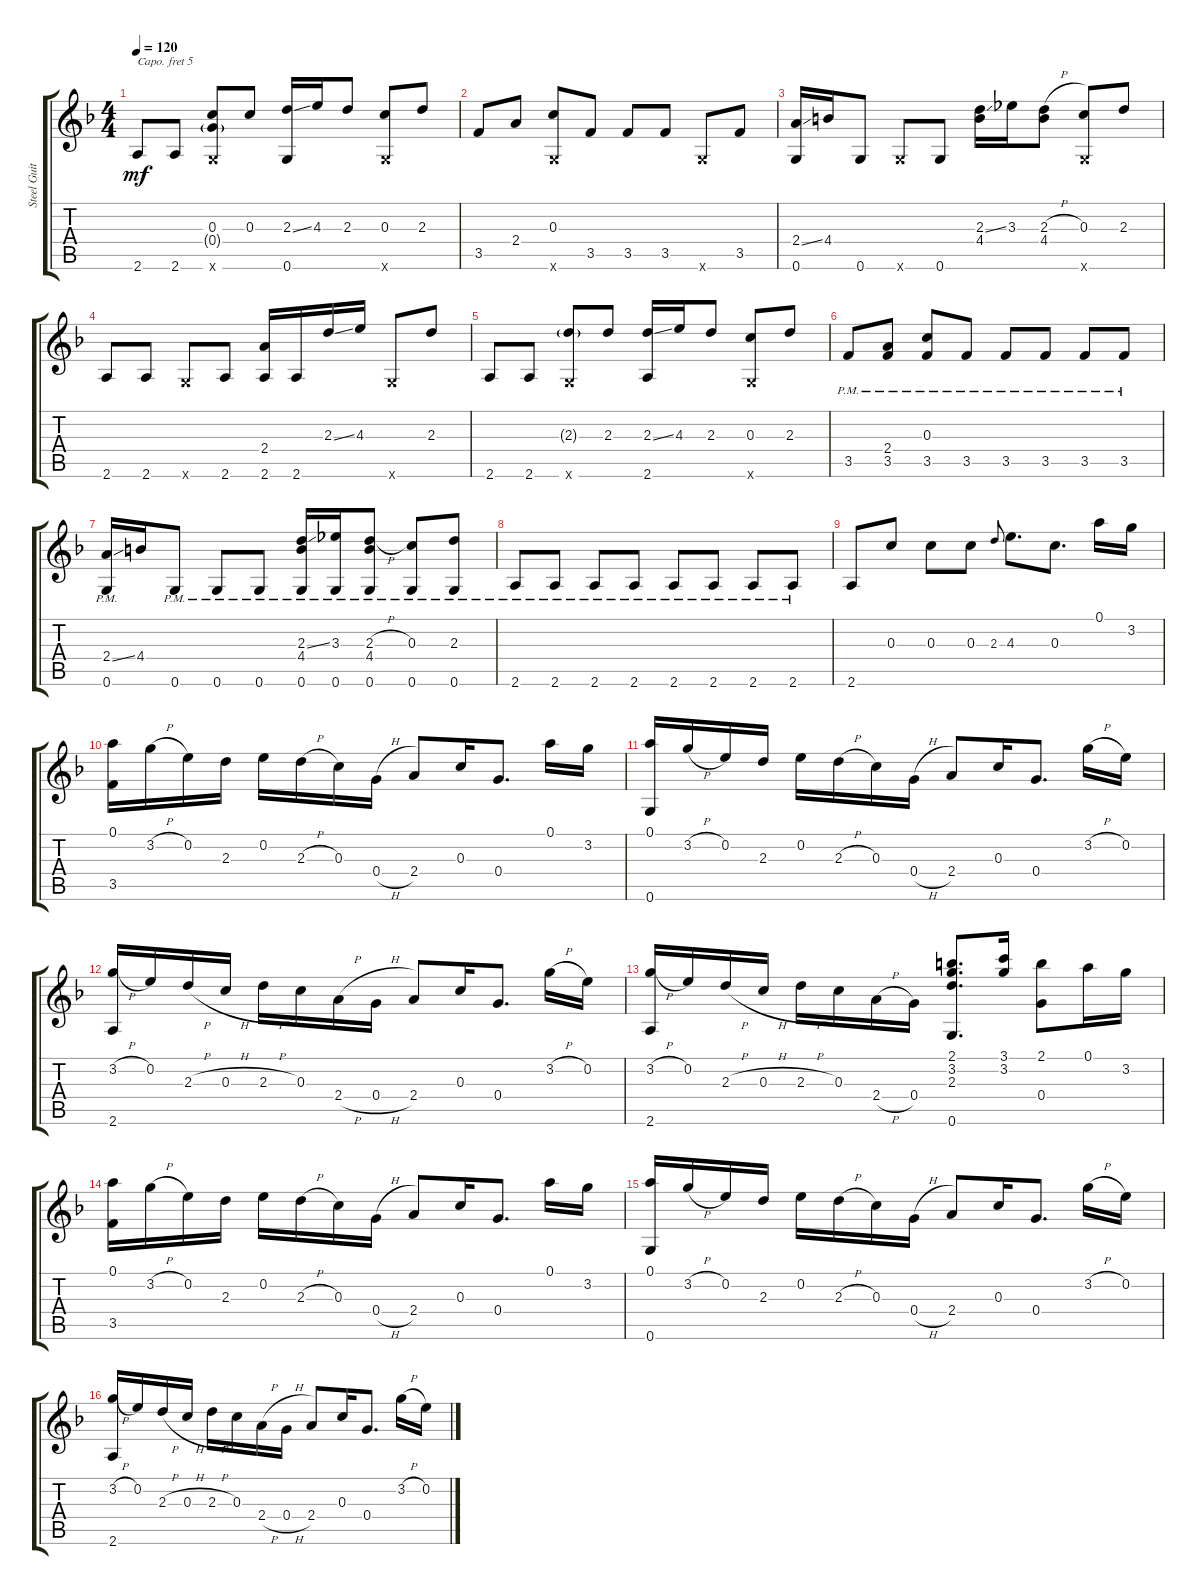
\track ("Steel Guitar" "Steel Guit") {instrument acousticguitarsteel}
\staff {score tabs}
\capo 5
\tuning (E4 B3 G3 D3 A2 D2) {hide}
\ts (4 4)
\tempo 120
\clef g2
\ks f
2.6.8{dy mf} 2.6.8 (0.3 0.4{g} 0.6{x}).8 0.3.8 (2.3{ss} 0.6).16 4.3.16 2.3.8 (0.3 0.6{x}).8 2.3.8 |
3.5.8 2.4.8 (0.3 0.6{x}).8 3.5.8 3.5.8 3.5.8 0.6{x}.8 3.5.8 |
(2.4{ss} 0.6).16 4.4.16 0.6.8 0.6{x}.8 0.6.8 (2.3{ss} 4.4).16 3.3.16 (2.3{h} 4.4).8 (0.3 0.6{x}).8 2.3.8 |
2.6.8 2.6.8 0.6{x}.8 2.6.8 (2.4 2.6).16 2.6.16 2.3{ss}.16 4.3.16 0.6{x}.8 2.3.8 |
2.6.8 2.6.8 (2.3{g} 0.6{x}).8 2.3.8 (2.3{ss} 2.6).16 4.3.16 2.3.8 (0.3 0.6{x}).8 2.3.8 |
3.5{pm}.8 (2.4 3.5{pm}).8 (0.3 3.5{pm}).8 3.5{pm}.8 3.5{pm}.8 3.5{pm}.8 3.5{pm}.8 3.5{pm}.8 |
(2.4{ss} 0.6{pm}).16 4.4.16 0.6{pm}.8 0.6{pm}.8 0.6{pm}.8 (2.3{ss} 4.4 0.6{pm}).16 (3.3 0.6{pm}).16 (2.3{h} 4.4 0.6{pm}).8 (0.3 0.6{pm}).8 (2.3 0.6{pm}).8 |
2.6{pm}.8 2.6{pm}.8 2.6{pm}.8 2.6{pm}.8 2.6{pm}.8 2.6{pm}.8 2.6{pm}.8 2.6{pm}.8 |
2.6.8 0.3.8 0.3.8 0.3.8 2.3.8{gr onbeat} 4.3.8{d} 0.3.8{d} 0.1.16 3.2.16 |
(0.1 3.5).16 3.2{h}.16 0.2.16 2.3.16 0.2.16 2.3{h}.16 0.3.16 0.4{h}.16 2.4.8 0.3.16 0.4.8{d} 0.1.16 3.2.16 |
(0.1 0.6).16 3.2{h}.16 0.2.16 2.3.16 0.2.16 2.3{h}.16 0.3.16 0.4{h}.16 2.4.8 0.3.16 0.4.8{d} 3.2{h}.16 0.2.16 |
(3.2{h} 2.6).16 0.2.16 2.3{h}.16 0.3{h}.16 2.3{h}.16 0.3.16 2.4{h}.16 0.4{h}.16 2.4.8 0.3.16 0.4.8{d} 3.2{h}.16 0.2.16 |
(3.2{h} 2.6).16 0.2.16 2.3{h}.16 0.3{h}.16 2.3{h}.16 0.3.16 2.4{h}.16 0.4.16 (2.1 3.2 2.3 0.6).8{d} (3.1 3.2).16 (2.1 0.4).8 0.1.16 3.2.16 |
(0.1 3.5).16 3.2{h}.16 0.2.16 2.3.16 0.2.16 2.3{h}.16 0.3.16 0.4{h}.16 2.4.8 0.3.16 0.4.8{d} 0.1.16 3.2.16 |
(0.1 0.6).16 3.2{h}.16 0.2.16 2.3.16 0.2.16 2.3{h}.16 0.3.16 0.4{h}.16 2.4.8 0.3.16 0.4.8{d} 3.2{h}.16 0.2.16 |
(3.2{h} 2.6).16 0.2.16 2.3{h}.16 0.3{h}.16 2.3{h}.16 0.3.16 2.4{h}.16 0.4{h}.16 2.4.8 0.3.16 0.4.8{d} 3.2{h}.16 0.2.16
